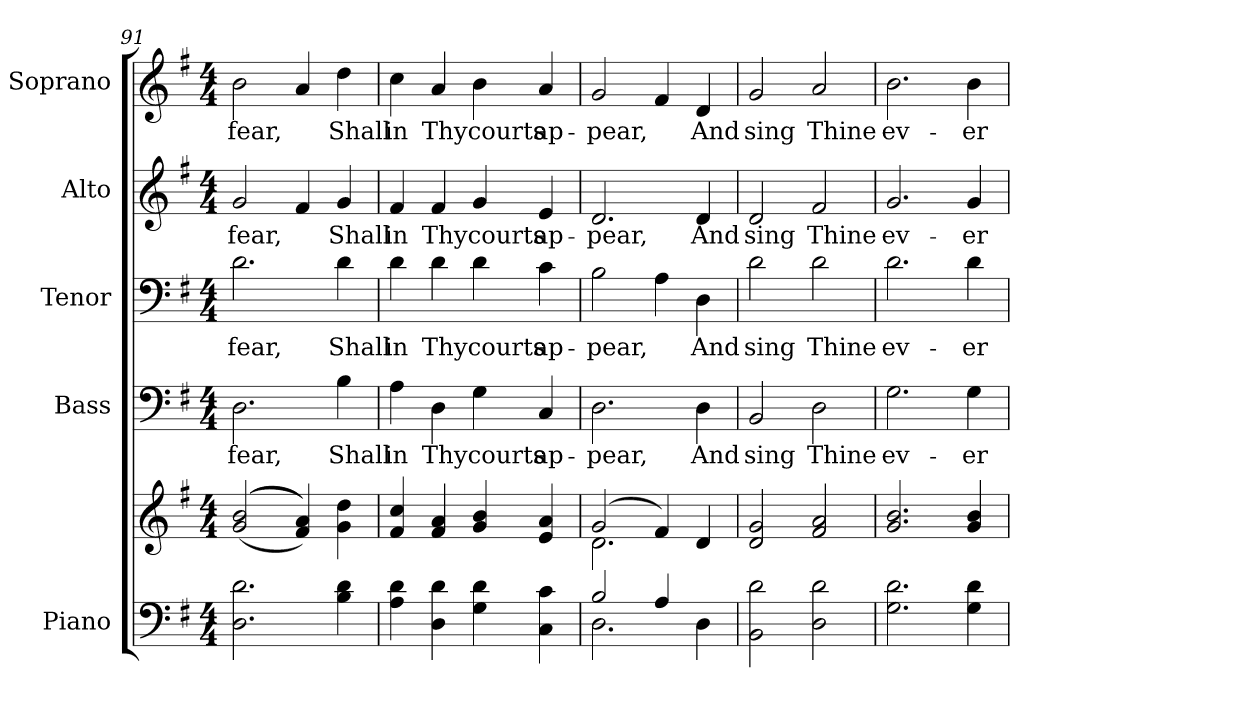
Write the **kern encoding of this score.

**kern	**kern	**kern	**text	**kern	**text	**kern	**text	**kern	**text
*part5	*part5	*part4	*part4	*part3	*part3	*part2	*part2	*part1	*part1
*staff6	*staff5	*staff4	*staff4	*staff3	*staff3	*staff2	*staff2	*staff1	*staff1
*I"Piano	*	*I"Bass	*	*I"Tenor	*	*I"Alto	*	*I"Soprano	*
*I'Pno.	*	*I'B.	*	*I'T.	*	*I'A.	*	*I'S.	*
*clefF4	*clefG2	*clefF4	*	*clefF4	*	*clefG2	*	*clefG2	*
*k[f#]	*k[f#]	*k[f#]	*	*k[f#]	*	*k[f#]	*	*k[f#]	*
*G:	*G:	*G:	*	*G:	*	*G:	*	*G:	*
*M4/4	*M4/4	*M4/4	*	*M4/4	*	*M4/4	*	*M4/4	*
=91	=91	=91	=91	=91	=91	=91	=91	=91	=91
!	!	!	!LO:LY:b:color=#000000	!	!	!	!	!	!
!	!	!	!	!	!LO:LY:b:color=#000000	!	!	!	!
!	!	!	!	!	!	!	!LO:LY:b:color=#000000	!	!
!	!	!	!	!	!	!	!	!	!LO:LY:b:color=#000000
2.Di\ 2.di	(((2gi/ 2bi	2.Di\	fear,	2.di\	fear,	2gi/	fear,	2bi\	fear,
.	4f#i/ 4ai)))	.	.	.	.	4f#i/	.	4ai/	.
!	!	!	!LO:LY:b:color=#000000	!	!	!	!	!	!
!	!	!	!	!	!LO:LY:b:color=#000000	!	!	!	!
!	!	!	!	!	!	!	!LO:LY:b:color=#000000	!	!
!	!	!	!	!	!	!	!	!	!LO:LY:b:color=#000000
4Bi\ 4di	4gi\ 4ddi	4Bi\	Shall	4di\	Shall	4gi/	Shall	4ddi\	Shall
=92	=92	=92	=92	=92	=92	=92	=92	=92	=92
!	!	!	!LO:LY:b:color=#000000	!	!	!	!	!	!
!	!	!	!	!	!LO:LY:b:color=#000000	!	!	!	!
!	!	!	!	!	!	!	!LO:LY:b:color=#000000	!	!
!	!	!	!	!	!	!	!	!	!LO:LY:b:color=#000000
4Ai\ 4di	4f#i/ 4cci	4Ai\	in	4di\	in	4f#i/	in	4cci\	in
!	!	!	!LO:LY:b:color=#000000	!	!	!	!	!	!
!	!	!	!	!	!LO:LY:b:color=#000000	!	!	!	!
!	!	!	!	!	!	!	!LO:LY:b:color=#000000	!	!
!	!	!	!	!	!	!	!	!	!LO:LY:b:color=#000000
4Di\ 4di	4f#i/ 4ai	4Di\	Thy	4di\	Thy	4f#i/	Thy	4ai/	Thy
!	!	!	!LO:LY:b:color=#000000	!	!	!	!	!	!
!	!	!	!	!	!LO:LY:b:color=#000000	!	!	!	!
!	!	!	!	!	!	!	!LO:LY:b:color=#000000	!	!
!	!	!	!	!	!	!	!	!	!LO:LY:b:color=#000000
4Gi\ 4di	4gi/ 4bi	4Gi\	courts	4di\	courts	4gi/	courts	4bi\	courts
!	!	!	!LO:LY:b:color=#000000	!	!	!	!	!	!
!	!	!	!	!	!LO:LY:b:color=#000000	!	!	!	!
!	!	!	!	!	!	!	!LO:LY:b:color=#000000	!	!
!	!	!	!	!	!	!	!	!	!LO:LY:b:color=#000000
4Ci\ 4ci	4ei/ 4ai	4Ci/	ap-	4ci\	ap-	4ei/	ap-	4ai/	ap-
!!LO:LB:g=z
=93	=93	=93	=93	=93	=93	=93	=93	=93	=93
*^	*^	*	*	*	*	*	*	*	*
!	!	!	!	!	!LO:LY:b:color=#000000	!	!	!	!	!	!
!	!	!	!	!	!	!	!LO:LY:b:color=#000000	!	!	!	!
!	!	!	!	!	!	!	!	!	!LO:LY:b:color=#000000	!	!
!	!	!	!	!	!	!	!	!	!	!	!LO:LY:b:color=#000000
2Bi/	2.Di\	(2gi/	2.di\	2.Di\	-pear,	2Bi\	-pear,	2.di/	-pear,	2gi/	-pear,
4Ai/	.	4f#i/)	.	.	.	4Ai\	.	.	.	4f#i/	.
!	!	!	!	!	!LO:LY:b:color=#000000	!	!	!	!	!	!
!	!	!	!	!	!	!	!LO:LY:b:color=#000000	!	!	!	!
!	!	!	!	!	!	!	!	!	!LO:LY:b:color=#000000	!	!
!	!	!	!	!	!	!	!	!	!	!	!LO:LY:b:color=#000000
4Di\	4ryy	4di/	4ryy	4Di\	And	4Di\	And	4di/	And	4di/	And
*v	*v	*	*	*	*	*	*	*	*	*	*
*	*v	*v	*	*	*	*	*	*	*	*
=94	=94	=94	=94	=94	=94	=94	=94	=94	=94
*^	*^	*	*	*	*	*	*	*	*
!	!	!	!	!	!LO:LY:b:color=#000000	!	!	!	!	!	!
*v	*v	*	*	*	*	*	*	*	*	*	*
*	*v	*v	*	*	*	*	*	*	*	*
*^	*^	*	*	*	*	*	*	*	*
!	!	!	!	!	!	!	!LO:LY:b:color=#000000	!	!	!	!
*v	*v	*	*	*	*	*	*	*	*	*	*
*	*v	*v	*	*	*	*	*	*	*	*
*^	*^	*	*	*	*	*	*	*	*
!	!	!	!	!	!	!	!	!	!LO:LY:b:color=#000000	!	!
*v	*v	*	*	*	*	*	*	*	*	*	*
*	*v	*v	*	*	*	*	*	*	*	*
*^	*^	*	*	*	*	*	*	*	*
!	!	!	!	!	!	!	!	!	!	!	!LO:LY:b:color=#000000
*v	*v	*	*	*	*	*	*	*	*	*	*
*	*v	*v	*	*	*	*	*	*	*	*
2BBi\ 2di	2di/ 2gi	2BBi/	sing	2di\	sing	2di/	sing	2gi/	sing
!	!	!	!LO:LY:b:color=#000000	!	!	!	!	!	!
!	!	!	!	!	!LO:LY:b:color=#000000	!	!	!	!
!	!	!	!	!	!	!	!LO:LY:b:color=#000000	!	!
!	!	!	!	!	!	!	!	!	!LO:LY:b:color=#000000
2Di\ 2di	2f#i/ 2ai	2Di\	Thine	2di\	Thine	2f#i/	Thine	2ai/	Thine
=95	=95	=95	=95	=95	=95	=95	=95	=95	=95
!	!	!	!LO:LY:b:color=#000000	!	!	!	!	!	!
!	!	!	!	!	!LO:LY:b:color=#000000	!	!	!	!
!	!	!	!	!	!	!	!LO:LY:b:color=#000000	!	!
!	!	!	!	!	!	!	!	!	!LO:LY:b:color=#000000
2.Gi\ 2.di	2.gi/ 2.bi	2.Gi\	ev-	2.di\	ev-	2.gi/	ev-	2.bi\	ev-
!	!	!	!LO:LY:b:color=#000000	!	!	!	!	!	!
!	!	!	!	!	!LO:LY:b:color=#000000	!	!	!	!
!	!	!	!	!	!	!	!LO:LY:b:color=#000000	!	!
!	!	!	!	!	!	!	!	!	!LO:LY:b:color=#000000
4Gi\ 4di	4gi/ 4bi	4Gi\	-er	4di\	-er	4gi/	-er	4bi\	-er
=	=	=	=	=	=	=	=	=	=
*-	*-	*-	*-	*-	*-	*-	*-	*-	*-
